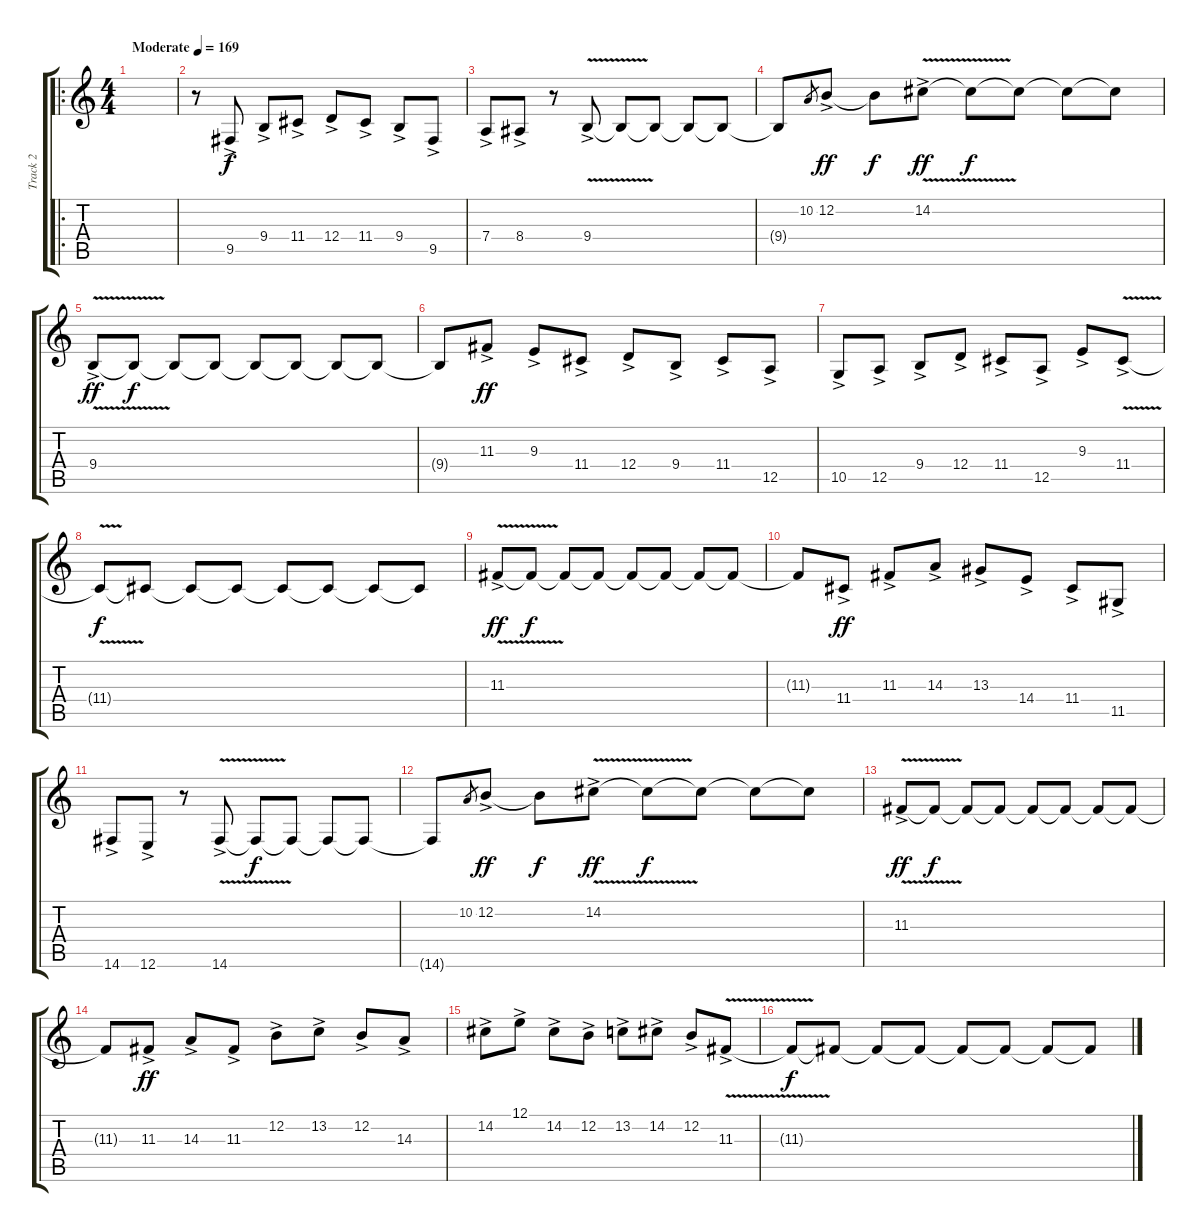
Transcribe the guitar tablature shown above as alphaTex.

\track ("Track 2" "Track 2") {instrument lead5charang}
\staff {score tabs}
\tuning (E4 B3 G3 D3 A2 E2) {hide}
\ro
\ts (4 4)
\tempo (169 "Moderate")
\clef g2
\ks c
|
r.8 9.5{ac}.8 9.4{ac}.8 11.4{ac}.8 12.4{ac}.8 11.4{ac}.8 9.4{ac}.8 9.5{ac}.8 |
7.4{ac}.8 8.4{ac}.8 r.8 9.4{v ac}.8 9.4{t}.8{dy f} 9.4{t}.8 9.4{t}.8 9.4{t}.8 |
9.4{t}.8 10.2.8{gr} 12.2{ac}.8{dy ff} 12.2{t}.8{dy f} 14.2{v ac}.8{dy ff} 14.2{t}.8{dy f} 14.2{t}.8 14.2{t}.8 14.2{t}.8 |
9.4{v ac}.8{dy ff} 9.4{t}.8{dy f} 9.4{t}.8 9.4{t}.8 9.4{t}.8 9.4{t}.8 9.4{t}.8 9.4{t}.8 |
9.4{t}.8 11.3{ac}.8{dy ff} 9.3{ac}.8 11.4{ac}.8 12.4{ac}.8 9.4{ac}.8 11.4{ac}.8 12.5{ac}.8 |
10.5{ac}.8 12.5{ac}.8 9.4{ac}.8 12.4{ac}.8 11.4{ac}.8 12.5{ac}.8 9.3{ac}.8 11.4{v ac}.8 |
11.4{t}.8{dy f} 11.4{t}.8 11.4{t}.8 11.4{t}.8 11.4{t}.8 11.4{t}.8 11.4{t}.8 11.4{t}.8 |
11.3{v ac}.8{dy ff} 11.3{t}.8{dy f} 11.3{t}.8 11.3{t}.8 11.3{t}.8 11.3{t}.8 11.3{t}.8 11.3{t}.8 |
11.3{t}.8 11.4{ac}.8{dy ff} 11.3{ac}.8 14.3{ac}.8 13.3{ac}.8 14.4{ac}.8 11.4{ac}.8 11.5{ac}.8 |
14.6{ac}.8 12.6{ac}.8 r.8 14.6{v ac}.8 14.6{t}.8{dy f} 14.6{t}.8 14.6{t}.8 14.6{t}.8 |
14.6{t}.8 10.2.8{gr} 12.2{ac}.8{dy ff} 12.2{t}.8{dy f} 14.2{v ac}.8{dy ff} 14.2{t}.8{dy f} 14.2{t}.8 14.2{t}.8 14.2{t}.8 |
11.3{v ac}.8{dy ff} 11.3{t}.8{dy f} 11.3{t}.8 11.3{t}.8 11.3{t}.8 11.3{t}.8 11.3{t}.8 11.3{t}.8 |
11.3{t}.8 11.3{ac}.8{dy ff} 14.3{ac}.8 11.3{ac}.8 12.2{ac}.8 13.2{ac}.8 12.2{ac}.8 14.3{ac}.8 |
14.2{ac}.8 12.1{ac}.8 14.2{ac}.8 12.2{ac}.8 13.2{ac}.8 14.2{ac}.8 12.2{ac}.8 11.3{v ac}.8 |
11.3{t}.8{dy f} 11.3{t}.8 11.3{t}.8 11.3{t}.8 11.3{t}.8 11.3{t}.8 11.3{t}.8 11.3{t}.8
